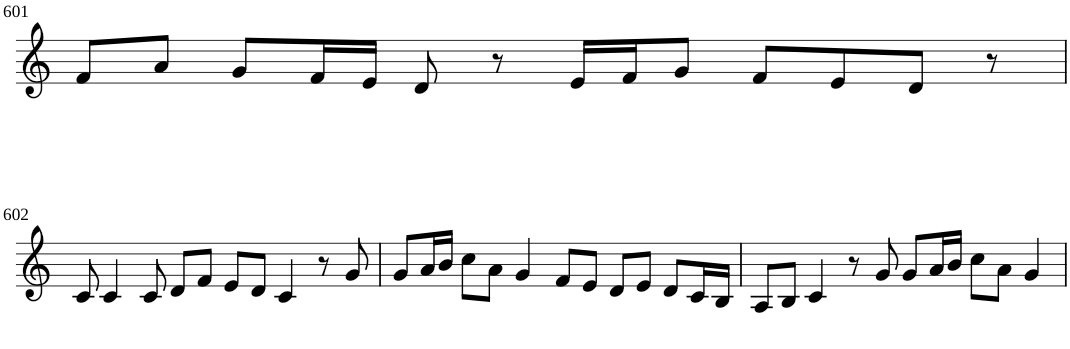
**kern
*part1
*staff1
*I"Violin
!!LO:PB:g=z
*clefG2
*k[]
*M6/4
=601
8f/L
8a/J
8g/L
16f/L
16e/JJ
8d/
8r
16e/LL
16f/J
8g/J
8f/L
8e/
8d/J
8r
!!LO:LB:g=z
=602
8c/
4c/
8c/
8d/L
8f/J
8e/L
8d/J
4c/
8r
8g/
=603
8g/L
16a/L
16b/JJ
8cc\L
8a\J
4g/
8f/L
8e/J
8d/L
8e/J
8d/L
16c/L
16B/JJ
=604
8A/L
8B/J
4c/
8r
8g/
8g/L
16a/L
16b/JJ
8cc\L
8a\J
4g/
=
*-
